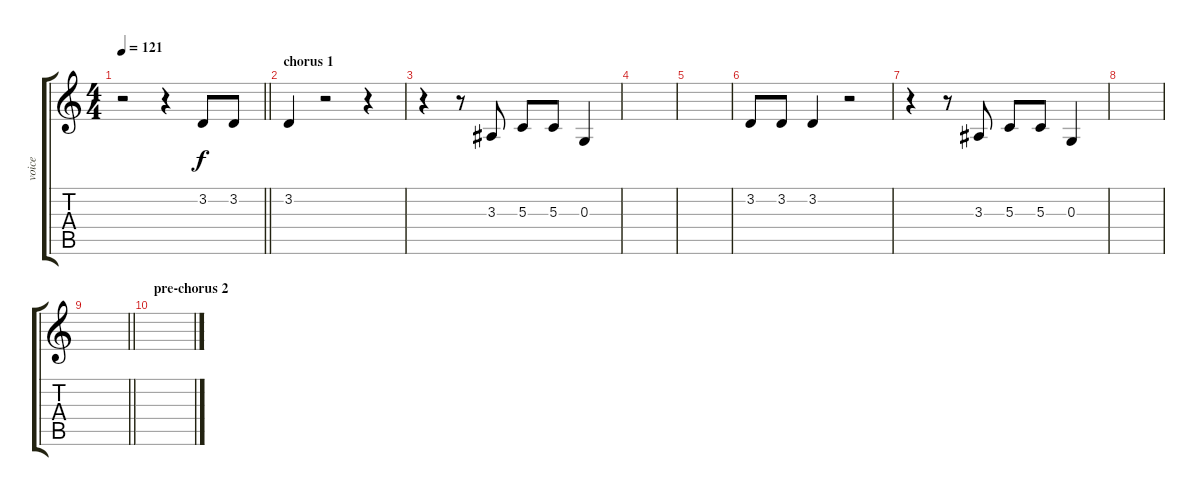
\track ("voice" "voice") {instrument trumpet}
\staff {score tabs}
\tuning (E4 B3 G3 D3 A2 E2) {hide}
\ts (4 4)
\tempo 121
\clef g2
\barLineRight lightlight
\ks c
r.2{dy f} r.4 3.2.8 3.2.8 |
\section ("" "chorus 1")
3.2.4 r.2 r.4 |
r.4 r.8 3.3.8 5.3.8 5.3.8 0.3.4 |
|
|
3.2.8 3.2.8 3.2.4 r.2 |
r.4 r.8 3.3.8 5.3.8 5.3.8 0.3.4 |
|
\barLineRight lightlight
|
\section ("" "pre-chorus 2")
